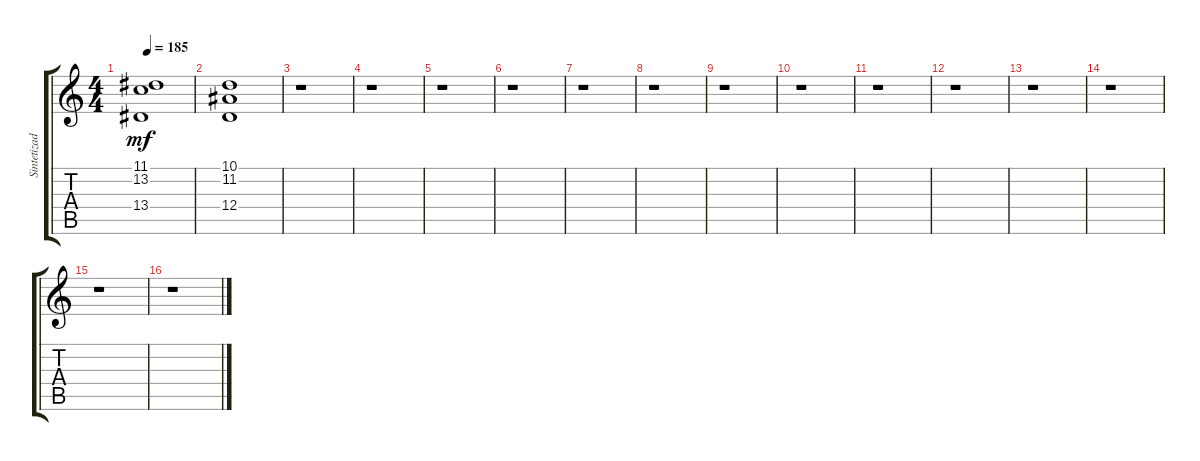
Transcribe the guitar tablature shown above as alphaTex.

\track ("Sintetizador 2" "Sintetizad") {instrument pad3polysynth}
\staff {score tabs}
\tuning (E4 B3 G3 D3 A2 E2) {hide}
\ts (4 4)
\tempo 185
\clef g2
\ks c
(11.1 13.2 13.4).1{dy mf} |
(10.1 11.2 12.4).1 |
r.1 |
r.1 |
r.1 |
r.1 |
r.1 |
r.1 |
r.1 |
r.1 |
r.1 |
r.1 |
r.1 |
r.1 |
r.1 |
r.1
